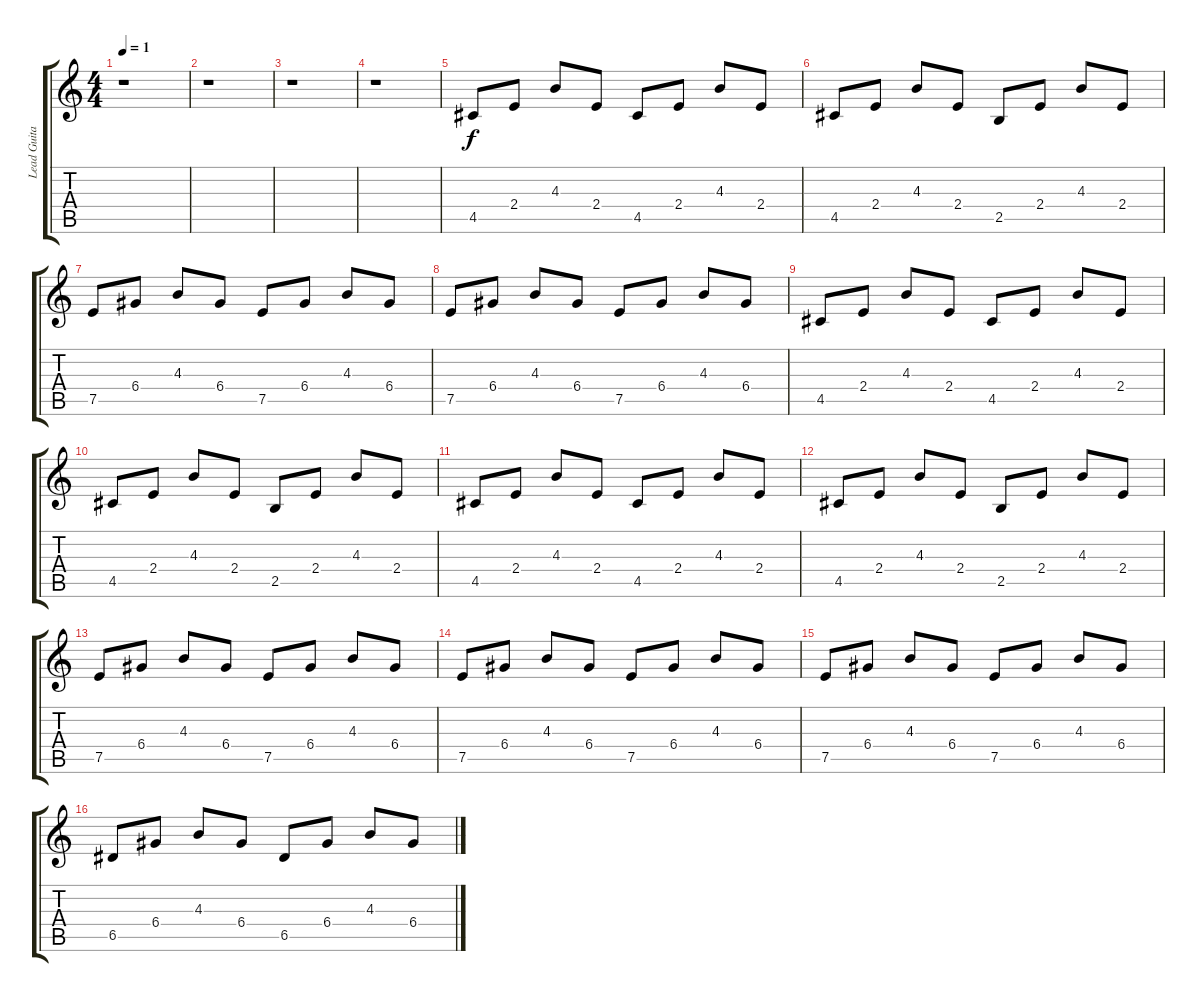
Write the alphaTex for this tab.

\track ("Lead Guitar 1" "Lead Guita") {instrument electricguitarjazz}
\staff {score tabs}
\tuning (E4 B3 G3 D3 A2 D2) {hide}
\ts (4 4)
\tempo 1
\clef g2
\ks c
r.1{dy f} |
r.1 |
r.1 |
r.1 |
4.5.8 2.4.8 4.3.8 2.4.8 4.5.8 2.4.8 4.3.8 2.4.8 |
4.5.8 2.4.8 4.3.8 2.4.8 2.5.8 2.4.8 4.3.8 2.4.8 |
7.5.8 6.4.8 4.3.8 6.4.8 7.5.8 6.4.8 4.3.8 6.4.8 |
7.5.8 6.4.8 4.3.8 6.4.8 7.5.8 6.4.8 4.3.8 6.4.8 |
4.5.8 2.4.8 4.3.8 2.4.8 4.5.8 2.4.8 4.3.8 2.4.8 |
4.5.8 2.4.8 4.3.8 2.4.8 2.5.8 2.4.8 4.3.8 2.4.8 |
4.5.8 2.4.8 4.3.8 2.4.8 4.5.8 2.4.8 4.3.8 2.4.8 |
4.5.8 2.4.8 4.3.8 2.4.8 2.5.8 2.4.8 4.3.8 2.4.8 |
7.5.8 6.4.8 4.3.8 6.4.8 7.5.8 6.4.8 4.3.8 6.4.8 |
7.5.8 6.4.8 4.3.8 6.4.8 7.5.8 6.4.8 4.3.8 6.4.8 |
7.5.8 6.4.8 4.3.8 6.4.8 7.5.8 6.4.8 4.3.8 6.4.8 |
6.5.8 6.4.8 4.3.8 6.4.8 6.5.8 6.4.8 4.3.8 6.4.8
